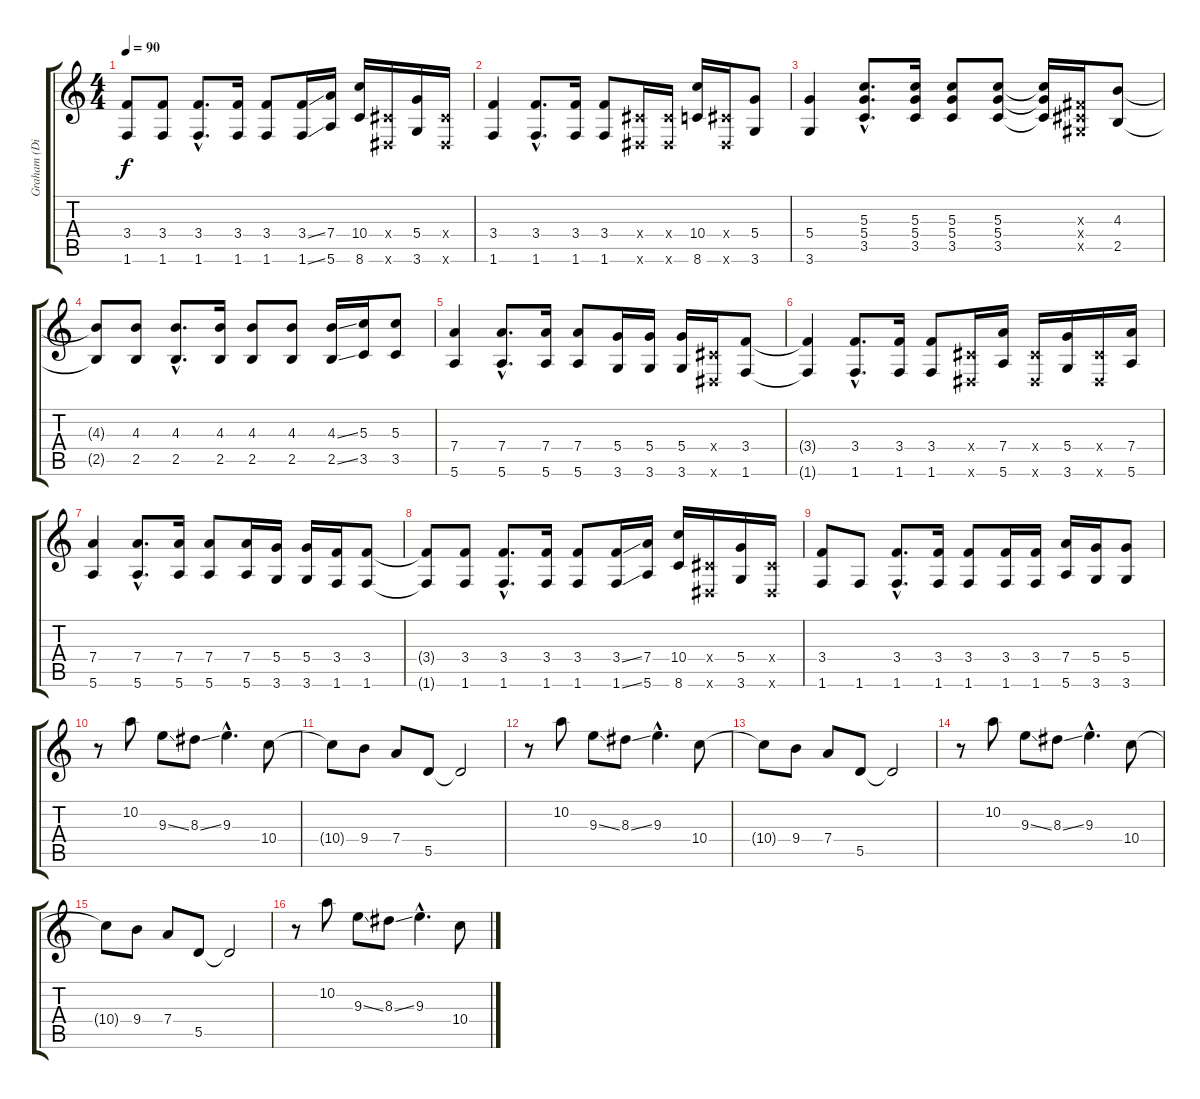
\track ("Graham (Disto. Guitar)" "Graham (Di") {instrument distortionguitar}
\staff {score tabs}
\tuning (E4 B3 G3 D3 A2 E2) {hide}
\ts (4 4)
\tempo 90
\clef g2
\ks c
(3.4 1.6).8{dy f} (3.4 1.6).8 (3.4{hac} 1.6{hac}).8{d} (3.4 1.6).16 (3.4 1.6).8 (3.4{ss} 1.6{ss}).16 (7.4 5.6).16 (10.4 8.6).16 (-1.4{x} -1.6{x}).16 (5.4 3.6).16 (-1.4{x} -1.6{x}).16 |
(3.4 1.6).4 (3.4{hac} 1.6{hac}).8{d} (3.4 1.6).16 (3.4 1.6).8 (-1.4{x} -1.6{x}).16 (-1.4{x} -1.6{x}).16 (10.4 8.6).16 (-1.4{x} -1.6{x}).16 (5.4 3.6).8 |
(5.4 3.6).4 (5.3{hac} 5.4{hac} 3.5{hac}).8{d} (5.3 5.4 3.5).16 (5.3 5.4 3.5).8 (5.3 5.4 3.5).8 (5.3{t} 5.4{t} 3.5{t}).16 (-1.3{x} -1.4{x} -1.5{x}).16 (4.3 2.5).8 |
(4.3{t} 2.5{t}).8 (4.3 2.5).8 (4.3{hac} 2.5{hac}).8{d} (4.3 2.5).16 (4.3 2.5).8 (4.3 2.5).8 (4.3{ss} 2.5{ss}).16 (5.3 3.5).16 (5.3 3.5).8 |
(7.4 5.6).4 (7.4{hac} 5.6{hac}).8{d} (7.4 5.6).16 (7.4 5.6).8 (5.4 3.6).16 (5.4 3.6).16 (5.4 3.6).16 (-1.4{x} -1.6{x}).16 (3.4 1.6).8 |
(3.4{t} 1.6{t}).4 (3.4{hac} 1.6{hac}).8{d} (3.4 1.6).16 (3.4 1.6).8 (-1.4{x} -1.6{x}).16 (7.4 5.6).16 (-1.4{x} -1.6{x}).16 (5.4 3.6).16 (-1.4{x} -1.6{x}).16 (7.4 5.6).16 |
(7.4 5.6).4 (7.4{hac} 5.6{hac}).8{d} (7.4 5.6).16 (7.4 5.6).8 (7.4 5.6).16 (5.4 3.6).16 (5.4 3.6).16 (3.4 1.6).16 (3.4 1.6).8 |
(3.4{t} 1.6{t}).8 (3.4 1.6).8 (3.4{hac} 1.6{hac}).8{d} (3.4 1.6).16 (3.4 1.6).8 (3.4{ss} 1.6{ss}).16 (7.4 5.6).16 (10.4 8.6).16 (-1.4{x} -1.6{x}).16 (5.4 3.6).16 (-1.4{x} -1.6{x}).16 |
(3.4 1.6).8 1.6.8 (3.4{hac} 1.6{hac}).8{d} (3.4 1.6).16 (3.4 1.6).8 (3.4 1.6).16 (3.4 1.6).16 (7.4 5.6).16 (5.4 3.6).16 (5.4 3.6).8 |
r.8 10.2.8 9.3{ss}.8 8.3{ss}.8 9.3{hac}.4{d} 10.4.8 |
10.4{t}.8 9.4.8 7.4.8 5.5.8 5.5{t}.2 |
r.8 10.2.8 9.3{ss}.8 8.3{ss}.8 9.3{hac}.4{d} 10.4.8 |
10.4{t}.8 9.4.8 7.4.8 5.5.8 5.5{t}.2 |
r.8 10.2.8 9.3{ss}.8 8.3{ss}.8 9.3{hac}.4{d} 10.4.8 |
10.4{t}.8 9.4.8 7.4.8 5.5.8 5.5{t}.2 |
r.8 10.2.8 9.3{ss}.8 8.3{ss}.8 9.3{hac}.4{d} 10.4.8
